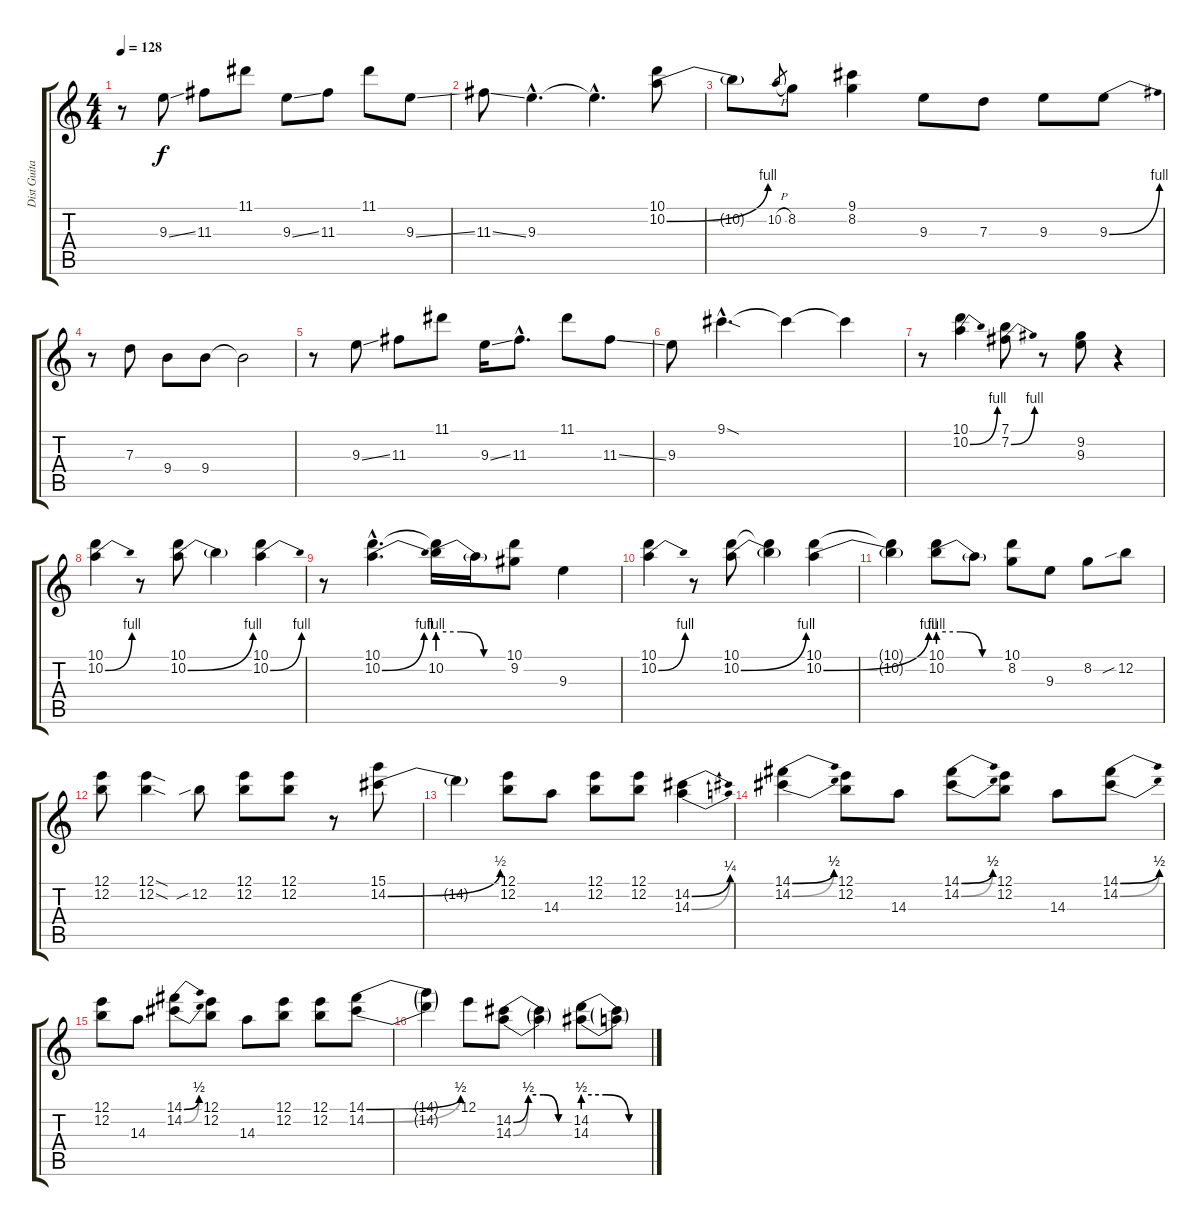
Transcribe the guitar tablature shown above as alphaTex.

\track ("Dist Guitar" "Dist Guita") {instrument distortionguitar}
\staff {score tabs}
\tuning (E4 B3 G3 D3 A2 E2) {hide}
\ts (4 4)
\tempo 128
\clef g2
\ks c
r.8{dy f} 9.3{ss}.8 11.3.8 11.1.8 9.3{ss}.8 11.3.8 11.1.8 9.3{ss}.8 |
11.3{ss}.8 9.3{hac}.4{d} 9.3{hac t}.4{d} (10.1 10.2{be (bend 0 0 60 4)}).8 |
10.2{t}.8 10.2{h}.8{gr} 8.2.8 (9.1 8.2).4 9.3.8 7.3.8 9.3.8 9.3{be (bend 0 0 60 4)}.8 |
r.8 7.3.8 9.4.8 9.4.8 9.4{t}.2 |
r.8 9.3{ss}.8 11.3.8 11.1.8 9.3{ss}.16 11.3{hac}.8{d} 11.1.8 11.3{ss}.8 |
9.3.8 9.1{sod hac}.4{d} 9.1{t}.4 9.1{t}.4 |
r.8 (10.1 10.2{be (bend 0 0 60 4)}).4 (7.1 7.2{be (bend 0 0 60 4)}).8 r.8 (9.2 9.3).8 r.4 |
(10.1 10.2{be (bend 0 0 60 4)}).4 r.8 (10.1 10.2{be (bend 0 0 60 4)}).8 10.2{t}.4 (10.1 10.2{be (bend 0 0 60 4)}).4 |
r.8 (10.1{hac} 10.2{be (bend 0 0 60 4) hac}).4{d} (10.1{t} 10.2{be (custom 0 4 20 4 40 0 60 0)}).16 10.2{t}.16 (10.1 9.2).8 9.3.4 |
(10.1 10.2{be (bend 0 0 60 4)}).4 r.8 (10.1 10.2{be (bend 0 0 60 4)}).8 (10.1{t} 10.2{t}).4 (10.1 10.2{be (bend 0 0 60 4)}).4 |
(10.1{t} 10.2{t}).4 (10.1 10.2{be (custom 0 4 20 4 40 0 60 0)}).8 10.2{t}.8 (10.1 8.2).8 9.3.8 8.2.8 12.2{sib}.8 |
(12.1 12.2).8 (12.1{sod} 12.2{sod}).4 12.2{sib}.8 (12.1 12.2).8 (12.1 12.2).8 r.8 (15.1 14.2{be (bend 0 0 60 2)}).8 |
14.2{t}.4 (12.1 12.2).8 14.3.8 (12.1 12.2).8 (12.1 12.2).8 (14.2{be (bend 0 0 60 1)} 14.3{be (bend 0 0 60 1)}).4 |
(14.1{be (bend 0 0 60 2)} 14.2{be (bend 0 0 60 2)}).4 (12.1 12.2).8 14.3.8 (14.1{be (bend 0 0 60 2)} 14.2{be (bend 0 0 60 2)}).8 (12.1 12.2).8 14.3.8 (14.1{be (bend 0 0 60 2)} 14.2{be (bend 0 0 60 2)}).8 |
(12.1 12.2).8 14.3.8 (14.1{be (bend 0 0 60 2)} 14.2{be (bend 0 0 60 2)}).8 (12.1 12.2).8 14.3.8 (12.1 12.2).8 (12.1 12.2).8 (14.1{be (bend 0 0 60 2)} 14.2{be (bend 0 0 60 2)}).8 |
(14.1{t} 14.2{t}).4 12.1.8 (14.2{be (custom 0 0 15 2 30 2 45 0 60 0)} 14.3{be (custom 0 0 15 2 30 2 45 0 60 0)}).8 (14.2{t} 14.3{t}).4 (14.2{be (custom 0 2 20 2 40 0 60 0)} 14.3{be (custom 0 2 20 2 40 0 60 0)}).8 (14.2{t} 14.3{t}).8
